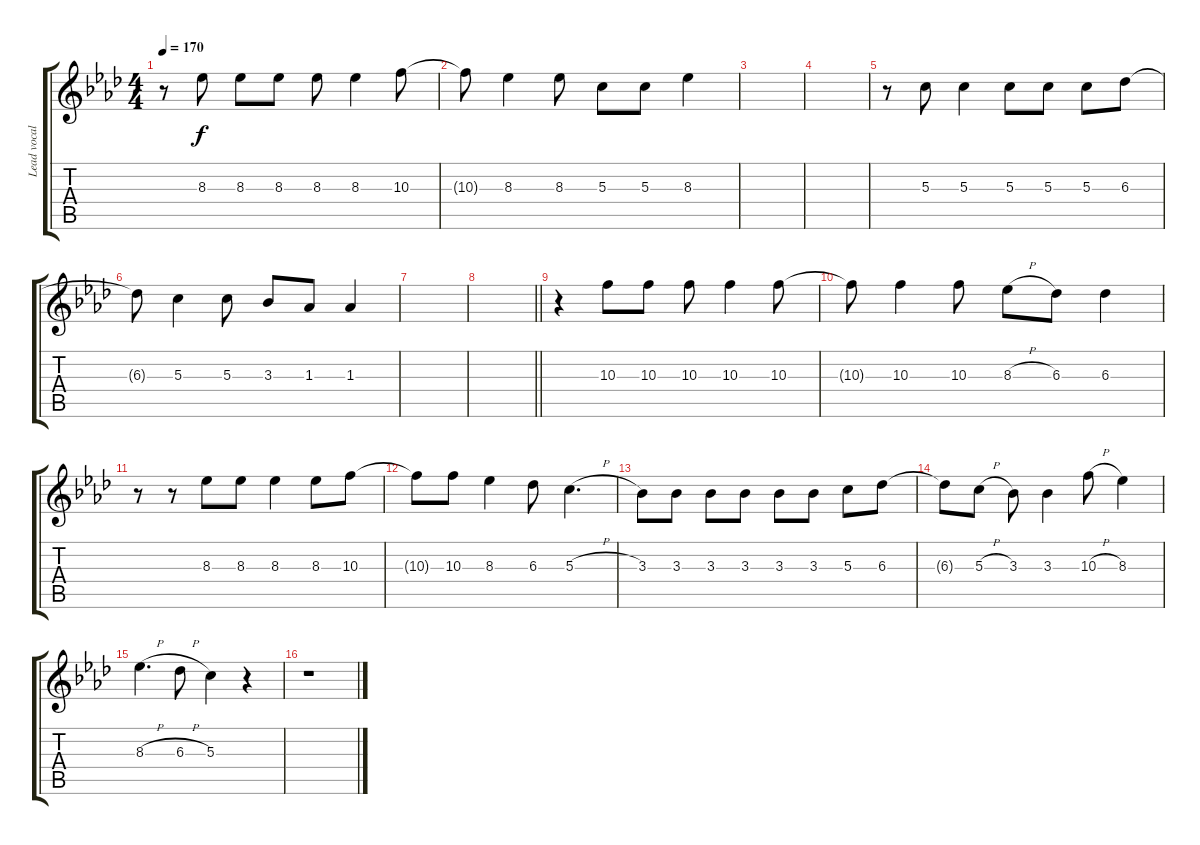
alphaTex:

\track ("Lead vocals" "Lead vocal") {instrument acousticguitarsteel}
\staff {score tabs}
\tuning (E4 B3 G3 D3 A2 E2) {hide}
\ts (4 4)
\tempo 170
\clef g2
\ks ab
r.8{dy f} 8.3.8 8.3.8 8.3.8 8.3.8 8.3.4 10.3.8 |
10.3{t}.8 8.3.4 8.3.8 5.3.8 5.3.8 8.3.4 |
|
|
r.8 5.3.8 5.3.4 5.3.8 5.3.8 5.3.8 6.3.8 |
6.3{t}.8 5.3.4 5.3.8 3.3.8 1.3.8 1.3.4 |
|
\barLineRight lightlight
|
r.4 10.3.8 10.3.8 10.3.8 10.3.4 10.3.8 |
10.3{t}.8 10.3.4 10.3.8 8.3{h}.8 6.3.8 6.3.4 |
r.8 r.8 8.3.8 8.3.8 8.3.4 8.3.8 10.3.8 |
10.3{t}.8 10.3.8 8.3.4 6.3.8 5.3{h}.4{d} |
3.3.8 3.3.8 3.3.8 3.3.8 3.3.8 3.3.8 5.3.8 6.3.8 |
6.3{t}.8 5.3{h}.8 3.3.8 3.3.4 10.3{h}.8 8.3.4 |
8.3{h}.4{d} 6.3{h}.8 5.3.4 r.4 |
r.1
